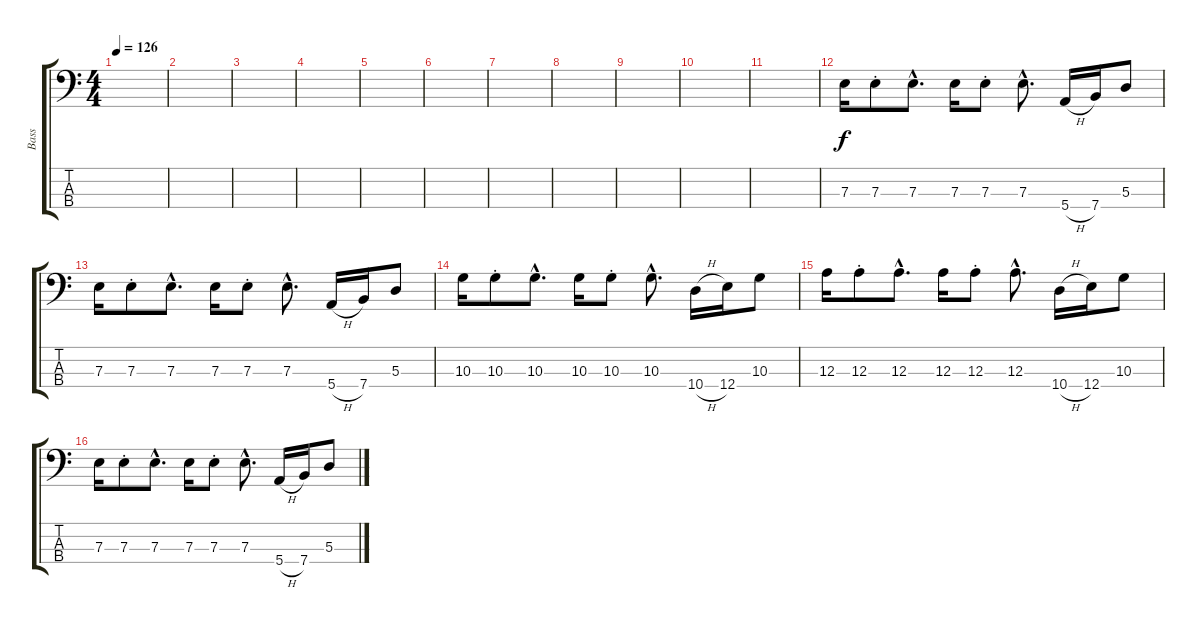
\track ("Bass" "Bass") {instrument electricbassfinger}
\staff {score tabs}
\tuning (G2 D2 A1 E1) {hide}
\ts (4 4)
\tempo 126
\clef f4
\ks c
|
|
|
|
|
|
|
|
|
|
|
7.3.16 7.3{st}.8 7.3{hac}.8{d} 7.3.16 7.3{st}.8 7.3{hac}.8{d} 5.4{h}.16 7.4.16 5.3.8 |
7.3.16 7.3{st}.8 7.3{hac}.8{d} 7.3.16 7.3{st}.8 7.3{hac}.8{d} 5.4{h}.16 7.4.16 5.3.8 |
10.3.16 10.3{st}.8 10.3{hac}.8{d} 10.3.16 10.3{st}.8 10.3{hac}.8{d} 10.4{h}.16 12.4.16 10.3.8 |
12.3.16 12.3{st}.8 12.3{hac}.8{d} 12.3.16 12.3{st}.8 12.3{hac}.8{d} 10.4{h}.16 12.4.16 10.3.8 |
7.3.16 7.3{st}.8 7.3{hac}.8{d} 7.3.16 7.3{st}.8 7.3{hac}.8{d} 5.4{h}.16 7.4.16 5.3.8
